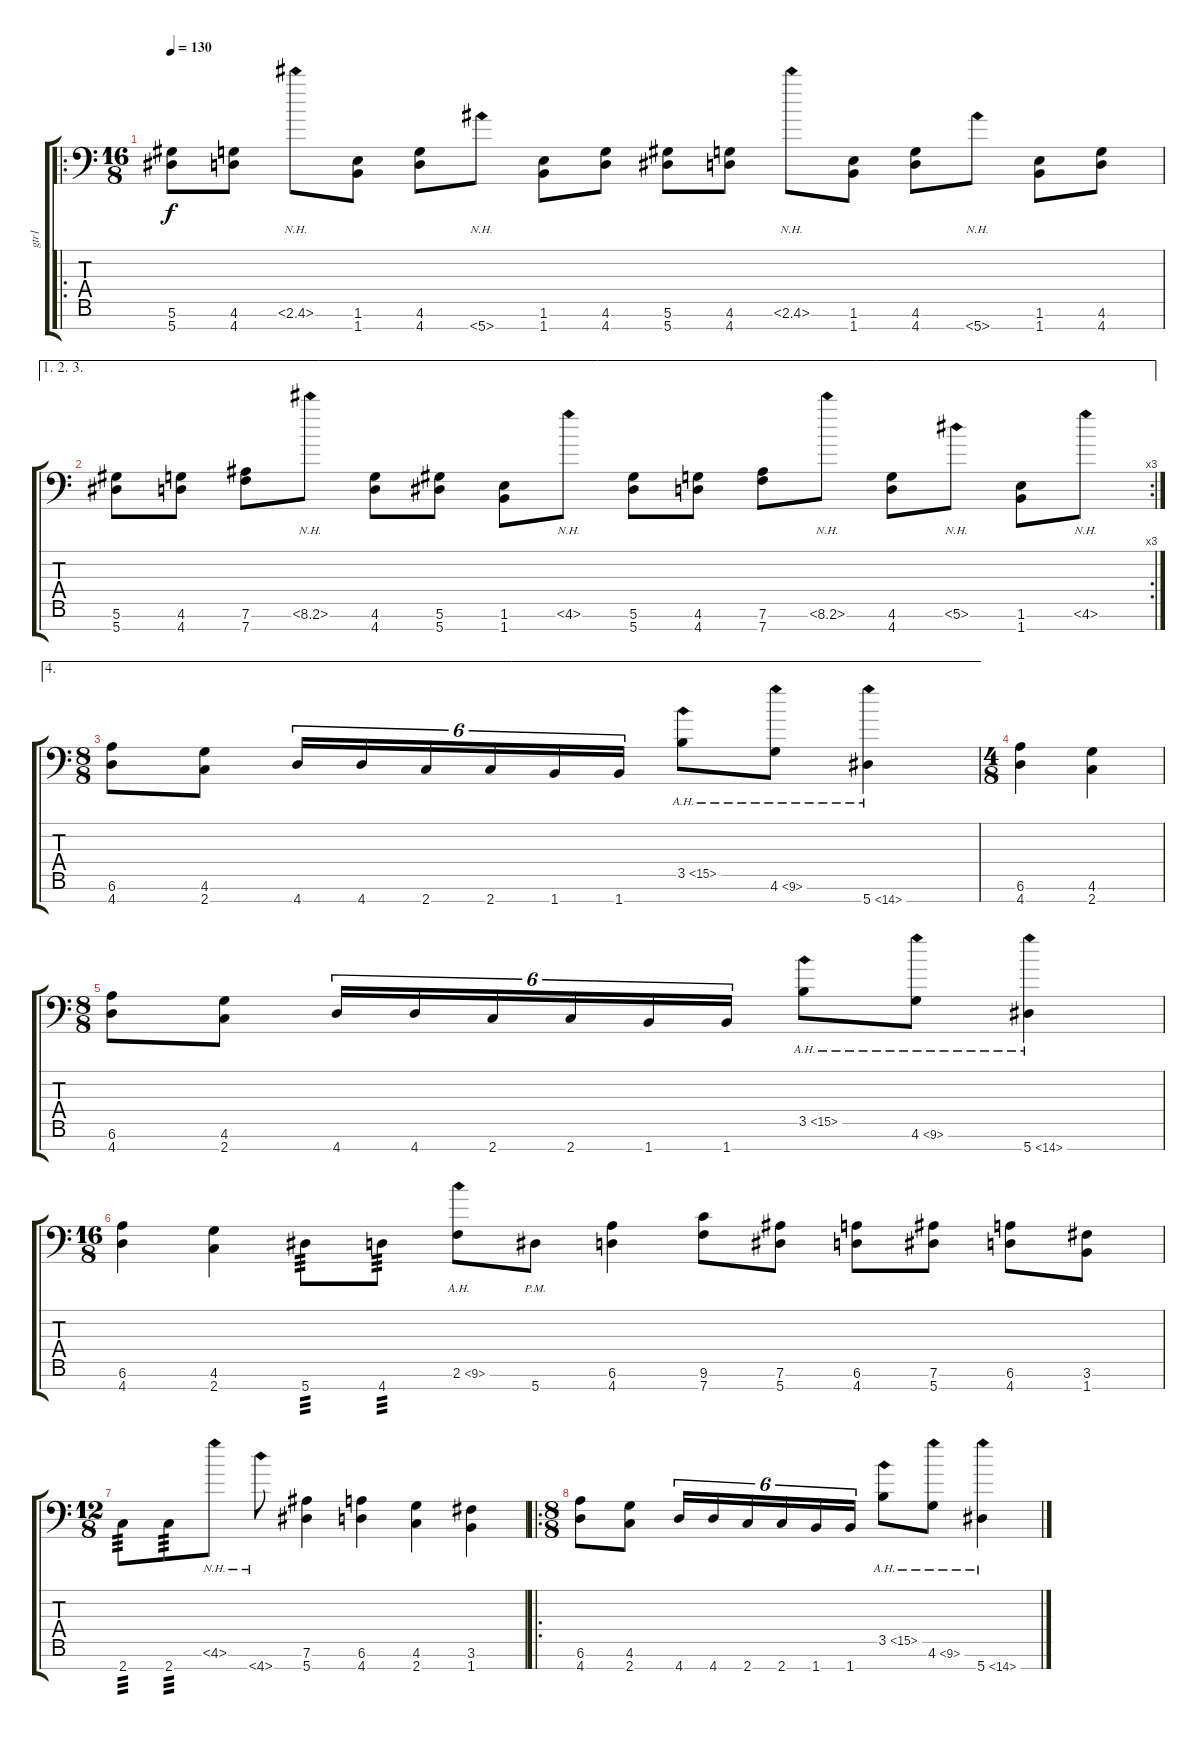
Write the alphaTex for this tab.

\track ("gtr1" "gtr1") {instrument overdrivenguitar}
\staff {score tabs}
\tuning (Eb4 Bb3 Gb3 Db3 Ab2 Eb2 Bb1) {hide}
\ro
\ts (16 8)
\tempo 130
\clef f4
\ks c
(5.6 5.7).8{dy f} (4.6 4.7).8 2.6{nh}.8 (1.6 1.7).8 (4.6 4.7).8 5.7{nh}.8 (1.6 1.7).8 (4.6 4.7).8 (5.6 5.7).8 (4.6 4.7).8 2.6{nh}.8 (1.6 1.7).8 (4.6 4.7).8 5.7{nh}.8 (1.6 1.7).8 (4.6 4.7).8 |
\ae (1 2 3)
\rc 3
(5.6 5.7).8 (4.6 4.7).8 (7.6 7.7).8 8.6{nh}.8 (4.6 4.7).8 (5.6 5.7).8 (1.6 1.7).8 4.6{nh}.8 (5.6 5.7).8 (4.6 4.7).8 (7.6 7.7).8 8.6{nh}.8 (4.6 4.7).8 5.6{nh}.8 (1.6 1.7).8 4.6{nh}.8 |
\ae 4
\ts (8 8)
(6.6 4.7).8 (4.6 2.7).8 4.7.16{tu (6 4)} 4.7.16{tu (6 4)} 2.7.16{tu (6 4)} 2.7.16{tu (6 4)} 1.7.16{tu (6 4)} 1.7.16{tu (6 4)} 3.5{ah 12}.8 4.6{ah 5}.8 5.7{ah 9}.4 |
\ts (4 8)
(6.6 4.7).4 (4.6 2.7).4 |
\ts (8 8)
(6.6 4.7).8 (4.6 2.7).8 4.7.16{tu (6 4)} 4.7.16{tu (6 4)} 2.7.16{tu (6 4)} 2.7.16{tu (6 4)} 1.7.16{tu (6 4)} 1.7.16{tu (6 4)} 3.5{ah 12}.8 4.6{ah 5}.8 5.7{ah 9}.4 |
\ts (16 8)
(6.6 4.7).4 (4.6 2.7).4 5.7.8{tp 3} 4.7.8{tp 3} 2.6{ah 7}.8 5.7{pm}.8 (6.6 4.7).4 (9.6 7.7).8 (7.6 5.7).8 (6.6 4.7).8 (7.6 5.7).8 (6.6 4.7).8 (3.6 1.7).8 |
\ts (12 8)
2.7.8{tp 3} 2.7.8{tp 3} 4.6{nh}.8 4.7{nh}.8 (7.6 5.7).4 (6.6 4.7).4 (4.6 2.7).4 (3.6 1.7).4 |
\ro
\ts (8 8)
(6.6 4.7).8 (4.6 2.7).8 4.7.16{tu (6 4)} 4.7.16{tu (6 4)} 2.7.16{tu (6 4)} 2.7.16{tu (6 4)} 1.7.16{tu (6 4)} 1.7.16{tu (6 4)} 3.5{ah 12}.8 4.6{ah 5}.8 5.7{ah 9}.4
